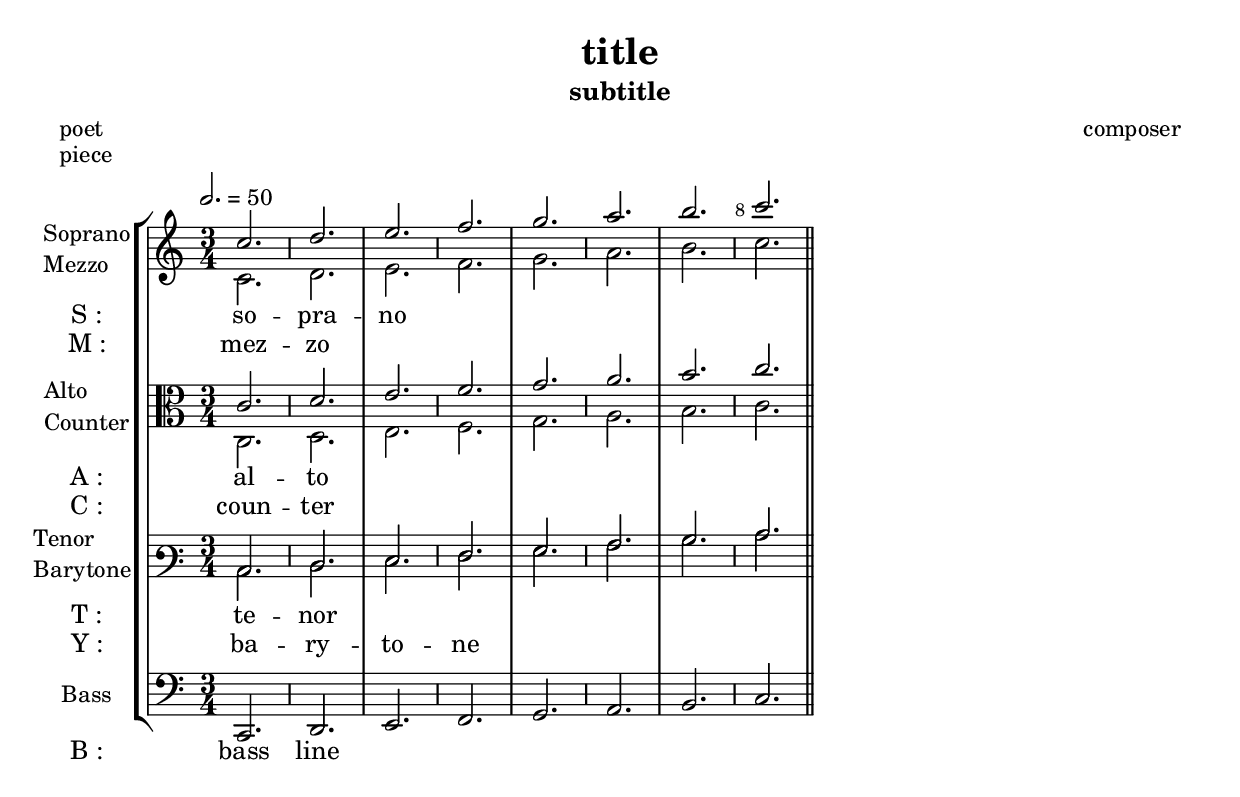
% vim: set fdm=indent:

% ------------ headers ------------

%\version "2.24.0"

\language "english"

\header {
  title = "title"
  subtitle="subtitle"
  composer = "composer"
  poet = "poet"
  piece = "piece"
}

\layout {
  %\enablePolymeter
  \override Score.BarNumber.break-visibility = ##(#t #t #t)
  \context {
    \Score
    measureBarType = #","
    %barNumberVisibility = #(every-nth-bar-number-visible 8)
    barNumberVisibility = #(modulo-bar-number-visible 8 0)
  }
  \context {
    \Staff
    \RemoveEmptyStaves
  }
}

% ------------ melodies ------------


% ------------ global variables ------------

global = {
  \key c \major
  \numericTimeSignature
  \time 3/4
}

diatonicScale = { c d e f g a b }

% ------------ silences ------------

silencePeriod = {
  %\override MultiMeasureRest.staff-position = #0
  \repeat unfold 3 { R2. | R \bar "|" }
  R | R \bar "||"
  \break
}

invisibleSilencePeriod = {
  s2.*8
}

silencePeriodMinus = {
  R2.*7
}

invisibleSilencePeriodMinus = {
  s2.*7
}

% ------------ drones ------------

droneC = {
  \repeat unfold 3 { c2. ~ | c ~ }
  c ~ | c
}

droneG = {
  \transpose c g \droneC
}

droneE = {
  \transpose c e \droneC
}

% ------------ intros ------------

% ------------ codas ------------

% ------------ arpeggios ------------

% ------------ themes ------------

themeMelody = {
  c2.   | d2.   \bar "|"
  e2.   | f2.   \bar "|"
  g2.   | a2.   \bar "|"
  b2.   | c'2.   \bar "||"
  \break 
}

% ------------ counterpoints ------------

% ------------ subjects ------------

% ------------ countersubjects ------------

% ------------ answers ------------

% ------------ episodes ------------

% ------------ drums ------------


% ------------ voices ------------

voiceSoprano = \fixed c'' {
  \global
  \tempo 2. = 50
  \voiceOne
  % Music follows here.
  \themeMelody
}

voiceMezzo = \fixed c'' {
  \global
  \voiceTwo
  % Music follows here.
  \fixed c' \themeMelody
}

voiceAlto = \fixed c' {
  \global
  \voiceOne
  % Music follows here.
  \themeMelody
}

voiceCounter = \fixed c' {
  \global
  \voiceTwo
  % Music follows here.
  \fixed c \themeMelody
}

voiceTenor = \fixed c {
  \global
  \voiceOne
  % Music follows here.
  \themeMelody
}

voiceBarytone = \fixed c {
  \global
  \voiceTwo
  % Music follows here.
  \themeMelody
}

voiceBass = \fixed c, {
  \global
  % Music follows here.
  \themeMelody
}

% ------------ lyrics ------------

lyricsSoprano = \lyricmode {
  \set vocalName = "S :"
  so -- pra -- no
}

lyricsMezzo = \lyricmode {
  \set vocalName = "M :"
  mez -- zo
}

lyricsAlto = \lyricmode {
  \set vocalName = "A :"
  al -- to
}

lyricsCounter = \lyricmode {
  \set vocalName = "C :"
  coun -- ter
}

lyricsTenor = \lyricmode {
  \set vocalName = "T :"
  te -- nor
}

lyricsBarytone = \lyricmode {
  \set vocalName = "Y :"
  ba -- ry -- to -- ne
}

lyricsBass = \lyricmode {
  \set vocalName = "B :"
  bass line
}

% ------------ instruments ------------

instrumentSopranoMezzo = \new Staff \with {
  instrumentName = \markup { \column { Soprano Mezzo } }
  shortInstrumentName = \markup { \column { S M } }
  midiInstrument = "violin"
  midiMinimumVolume = #1.0
  midiMaximumVolume = #1.5
} { \clef treble
    %\override Staff.StaffSymbol.line-count = #7
    <<
      \new Voice = soprano
      \voiceSoprano
      \new Voice = mezzo
      \voiceMezzo
    >>
}

instrumentAltoCounter = \new Staff \with {
  instrumentName = \markup { \column { Alto Counter } }
  shortInstrumentName = \markup { \column { A C } }
  midiInstrument = "viola"
  midiMinimumVolume = #1.0
  midiMaximumVolume = #1.5
} { \clef alto
    %\override Staff.StaffSymbol.line-count = #7
    <<
      \new Voice = alto
      \voiceAlto
      \new Voice = counter
      \voiceCounter
    >>
}

instrumentTenorBaritone = \new Staff \with {
  instrumentName = \markup { \column { Tenor Barytone } }
  shortInstrumentName = \markup { \column { T Y } }
  midiInstrument = "cello"
  midiMinimumVolume = #1.0
  midiMaximumVolume = #1.5
} { \clef varbaritone
    %\override Staff.StaffSymbol.line-count = #7
    <<
      \new Voice = tenor
      \voiceTenor
      \new Voice = barytone
      \voiceBarytone
    >>
}

instrumentBass = \new Staff \with {
  instrumentName = "Bass"
  shortInstrumentName = "B"
  midiInstrument = "contrabass"
  midiMinimumVolume = #1.0
  midiMaximumVolume = #1.5
} { \clef bass
    %\override Staff.StaffSymbol.line-count = #7
    \new Voice = bass
    \voiceBass
}

% ------------ book ------------

\book {
  \score {
    <<
      \new StaffGroup <<
        \instrumentSopranoMezzo
        \new Lyrics \lyricsto "soprano" \lyricsSoprano
        \new Lyrics \lyricsto "mezzo" \lyricsMezzo
        \instrumentAltoCounter
        \new Lyrics \lyricsto "alto" \lyricsAlto
        \new Lyrics \lyricsto "counter" \lyricsCounter
        \instrumentTenorBaritone
        \new Lyrics \lyricsto "tenor" \lyricsTenor
        \new Lyrics \lyricsto "barytone" \lyricsBarytone
        \instrumentBass
        \new Lyrics \lyricsto "bass" \lyricsBass
      >>
    >>
    \layout { }
    \midi {
      \context {
        \Score
        %midiChannelMapping = #'instrument
        %\enablePolymeter
      }
    }
  }
  \paper {
    system-separator-markup = \slashSeparator
  }
}
